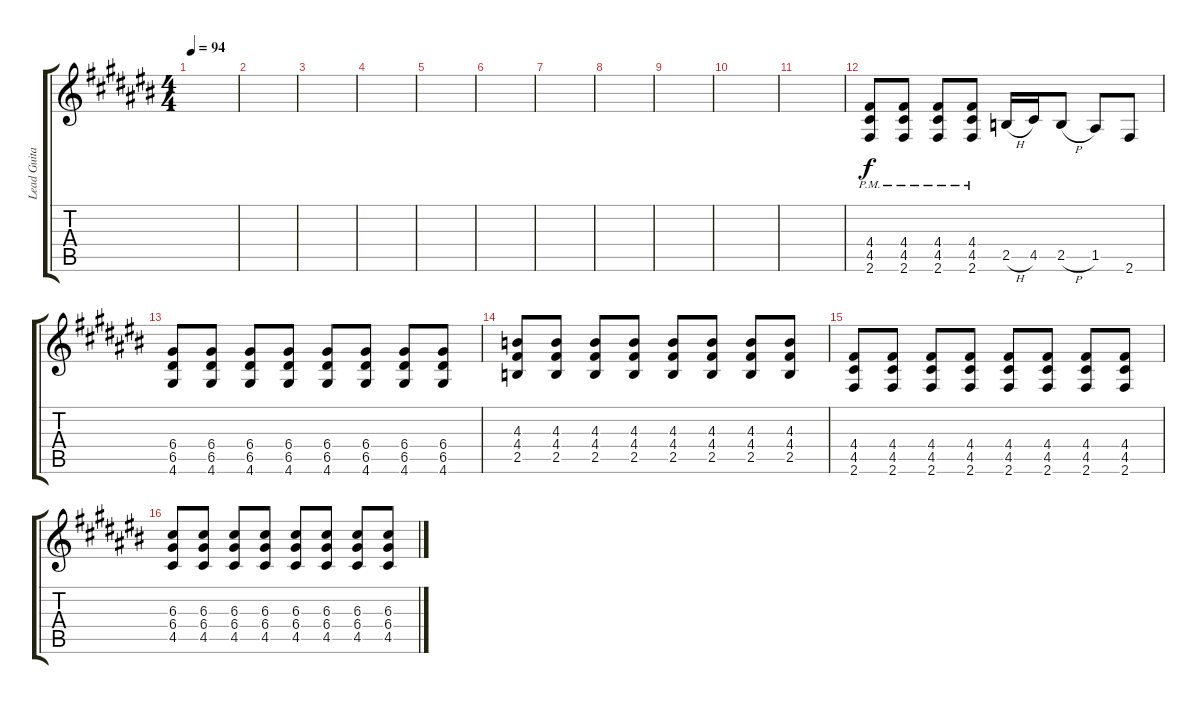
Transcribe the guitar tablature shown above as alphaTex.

\track ("Lead Guitar" "Lead Guita") {instrument distortionguitar}
\staff {score tabs}
\tuning (E4 B3 G3 D3 A2 E2) {hide}
\ts (4 4)
\tempo 94
\clef g2
\ks c#
|
|
|
|
|
|
|
|
|
|
|
(4.4{pm} 4.5{pm} 2.6{pm}).8 (4.4 4.5{pm} 2.6{pm}).8 (4.4 4.5{pm} 2.6{pm}).8 (4.4 4.5{pm} 2.6{pm}).8 2.5{h}.16 4.5.16 2.5{h}.8 1.5.8 2.6.8 |
(6.4 6.5 4.6).8 (6.4 6.5 4.6).8 (6.4 6.5 4.6).8 (6.4 6.5 4.6).8 (6.4 6.5 4.6).8 (6.4 6.5 4.6).8 (6.4 6.5 4.6).8 (6.4 6.5 4.6).8 |
(4.3 4.4 2.5).8 (4.3 4.4 2.5).8 (4.3 4.4 2.5).8 (4.3 4.4 2.5).8 (4.3 4.4 2.5).8 (4.3 4.4 2.5).8 (4.3 4.4 2.5).8 (4.3 4.4 2.5).8 |
(4.4 4.5 2.6).8 (4.4 4.5 2.6).8 (4.4 4.5 2.6).8 (4.4 4.5 2.6).8 (4.4 4.5 2.6).8 (4.4 4.5 2.6).8 (4.4 4.5 2.6).8 (4.4 4.5 2.6).8 |
(6.3 6.4 4.5).8 (6.3 6.4 4.5).8 (6.3 6.4 4.5).8 (6.3 6.4 4.5).8 (6.3 6.4 4.5).8 (6.3 6.4 4.5).8 (6.3 6.4 4.5).8 (6.3 6.4 4.5).8
